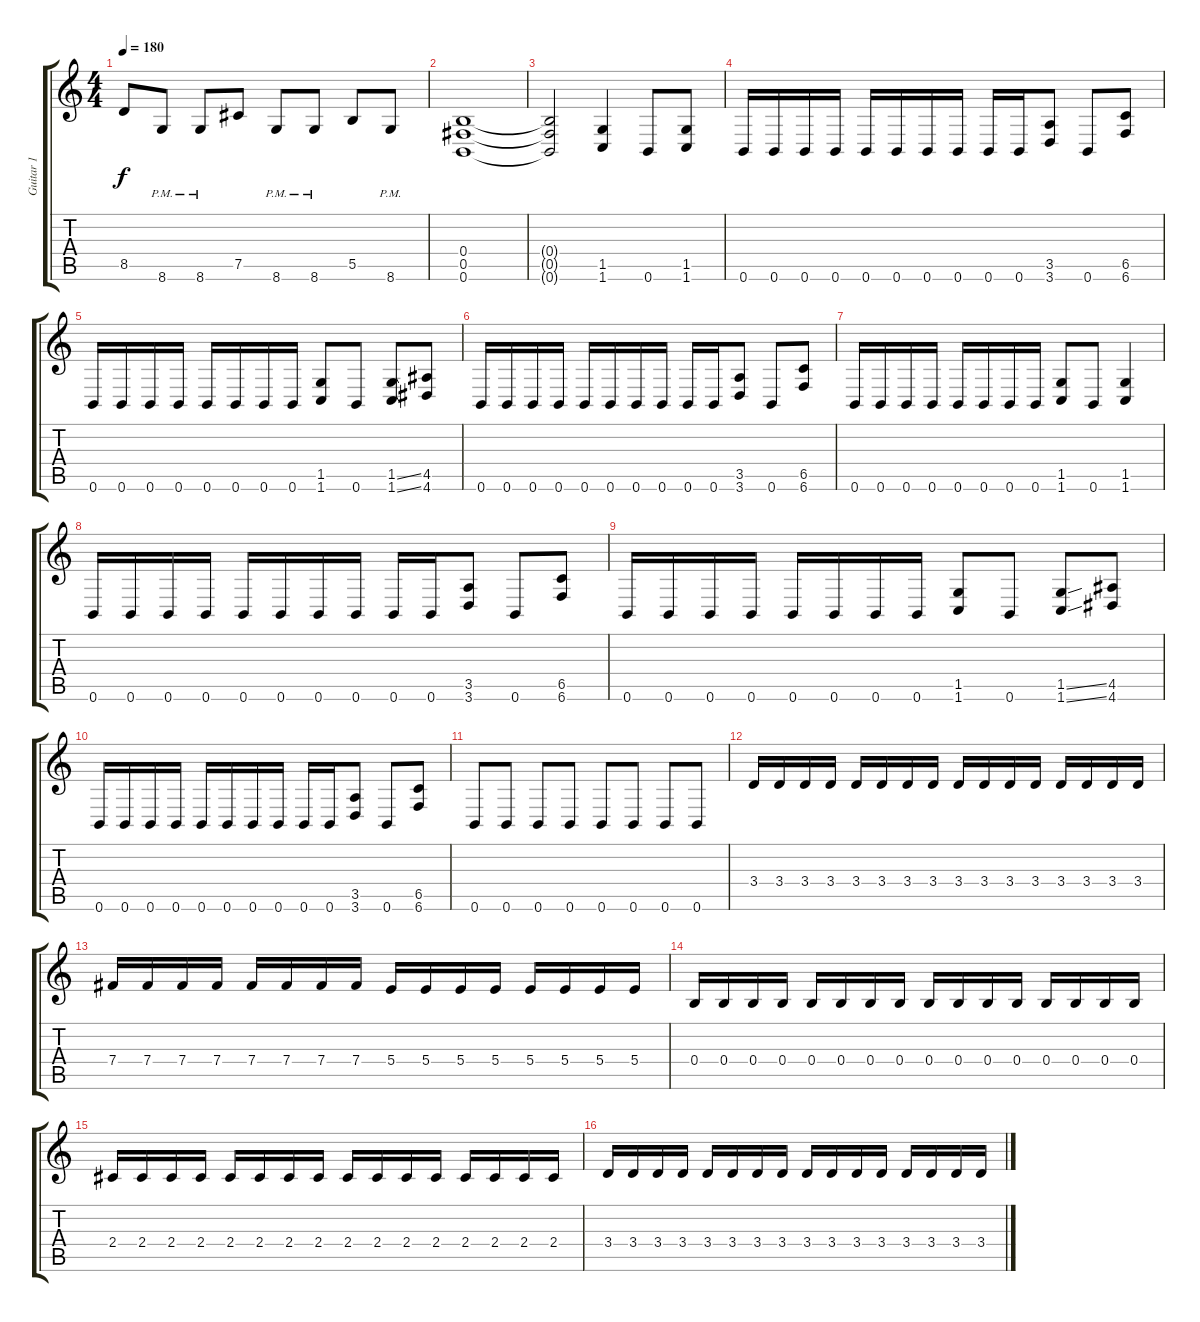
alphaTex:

\track ("Guitar 1" "Guitar 1") {instrument distortionguitar}
\staff {score tabs}
\tuning (Db4 Ab3 E3 B2 Gb2 B1) {hide}
\ts (4 4)
\tempo 180
\clef g2
\ks c
8.5.8{dy f} 8.6{pm}.8 8.6{pm}.8 7.5.8 8.6{pm}.8 8.6{pm}.8 5.5.8 8.6{pm}.8 |
(0.4 0.5 0.6).1 |
(0.4{t} 0.5{t} 0.6{t}).2 (1.5 1.6).4 0.6.8 (1.5 1.6).8 |
0.6.16 0.6.16 0.6.16 0.6.16 0.6.16 0.6.16 0.6.16 0.6.16 0.6.16 0.6.16 (3.5 3.6).8 0.6.8 (6.5 6.6).8 |
0.6.16 0.6.16 0.6.16 0.6.16 0.6.16 0.6.16 0.6.16 0.6.16 (1.5 1.6).8 0.6.8 (1.5{ss} 1.6{ss}).8 (4.5 4.6).8 |
0.6.16 0.6.16 0.6.16 0.6.16 0.6.16 0.6.16 0.6.16 0.6.16 0.6.16 0.6.16 (3.5 3.6).8 0.6.8 (6.5 6.6).8 |
0.6.16 0.6.16 0.6.16 0.6.16 0.6.16 0.6.16 0.6.16 0.6.16 (1.5 1.6).8 0.6.8 (1.5 1.6).4 |
0.6.16 0.6.16 0.6.16 0.6.16 0.6.16 0.6.16 0.6.16 0.6.16 0.6.16 0.6.16 (3.5 3.6).8 0.6.8 (6.5 6.6).8 |
0.6.16 0.6.16 0.6.16 0.6.16 0.6.16 0.6.16 0.6.16 0.6.16 (1.5 1.6).8 0.6.8 (1.5{ss} 1.6{ss}).8 (4.5 4.6).8 |
0.6.16 0.6.16 0.6.16 0.6.16 0.6.16 0.6.16 0.6.16 0.6.16 0.6.16 0.6.16 (3.5 3.6).8 0.6.8 (6.5 6.6).8 |
0.6.8 0.6.8 0.6.8 0.6.8 0.6.8 0.6.8 0.6.8 0.6.8 |
3.4.16 3.4.16 3.4.16 3.4.16 3.4.16 3.4.16 3.4.16 3.4.16 3.4.16 3.4.16 3.4.16 3.4.16 3.4.16 3.4.16 3.4.16 3.4.16 |
7.4.16 7.4.16 7.4.16 7.4.16 7.4.16 7.4.16 7.4.16 7.4.16 5.4.16 5.4.16 5.4.16 5.4.16 5.4.16 5.4.16 5.4.16 5.4.16 |
0.4.16 0.4.16 0.4.16 0.4.16 0.4.16 0.4.16 0.4.16 0.4.16 0.4.16 0.4.16 0.4.16 0.4.16 0.4.16 0.4.16 0.4.16 0.4.16 |
2.4.16 2.4.16 2.4.16 2.4.16 2.4.16 2.4.16 2.4.16 2.4.16 2.4.16 2.4.16 2.4.16 2.4.16 2.4.16 2.4.16 2.4.16 2.4.16 |
3.4.16 3.4.16 3.4.16 3.4.16 3.4.16 3.4.16 3.4.16 3.4.16 3.4.16 3.4.16 3.4.16 3.4.16 3.4.16 3.4.16 3.4.16 3.4.16
